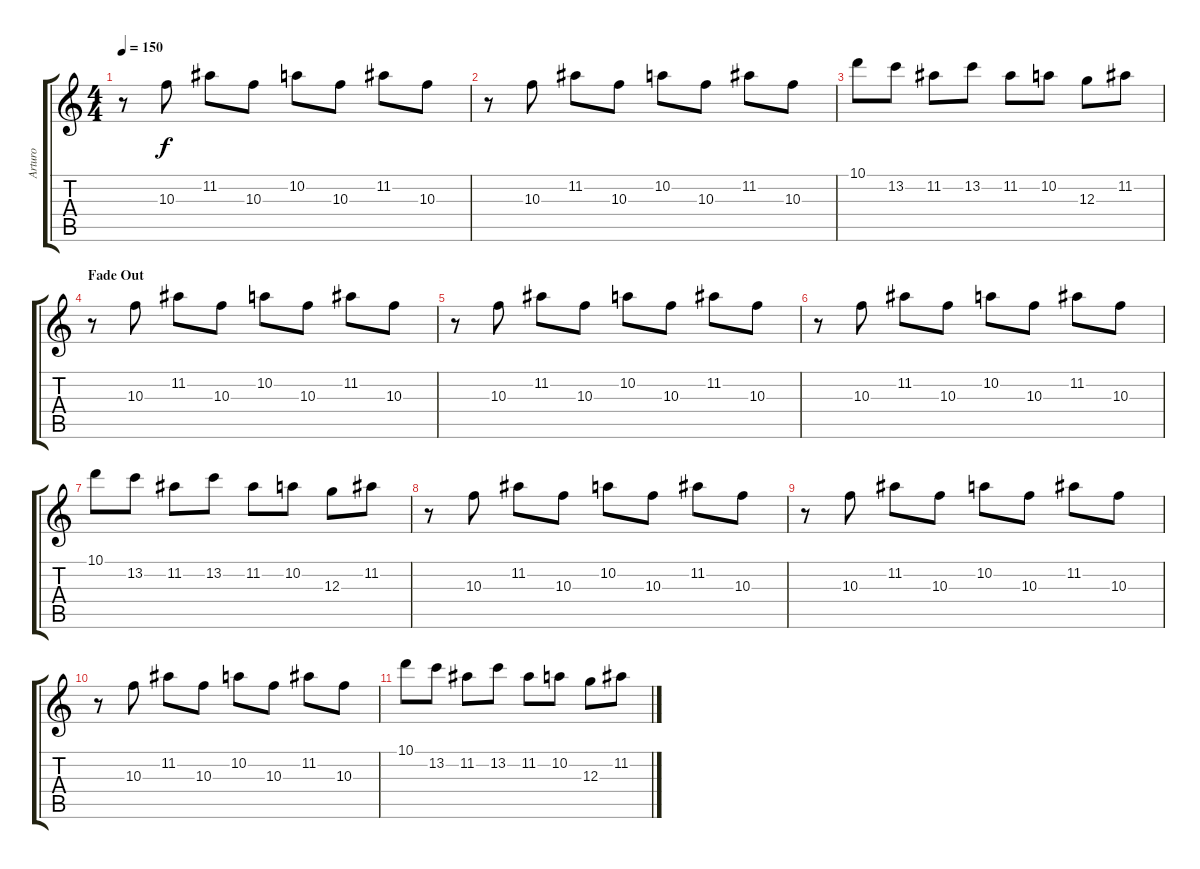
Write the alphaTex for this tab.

\track ("Arturo" "Arturo") {instrument distortionguitar}
\staff {score tabs}
\tuning (E4 B3 G3 D3 A2 E2) {hide}
\ts (4 4)
\tempo 150
\clef g2
\ks c
r.8{dy f} 10.3.8 11.2.8 10.3.8 10.2.8 10.3.8 11.2.8 10.3.8 |
r.8 10.3.8 11.2.8 10.3.8 10.2.8 10.3.8 11.2.8 10.3.8 |
10.1.8 13.2.8 11.2.8 13.2.8 11.2.8 10.2.8 12.3.8 11.2.8 |
\section ("" "Fade Out")
r.8 10.3.8 11.2.8 10.3.8 10.2.8 10.3.8 11.2.8 10.3.8 |
r.8 10.3.8 11.2.8 10.3.8 10.2.8 10.3.8 11.2.8 10.3.8 |
r.8 10.3.8 11.2.8 10.3.8 10.2.8 10.3.8 11.2.8 10.3.8 |
10.1.8 13.2.8 11.2.8 13.2.8 11.2.8 10.2.8 12.3.8 11.2.8 |
r.8 10.3.8 11.2.8 10.3.8 10.2.8 10.3.8 11.2.8 10.3.8 |
r.8 10.3.8 11.2.8 10.3.8 10.2.8 10.3.8 11.2.8 10.3.8 |
r.8 10.3.8 11.2.8 10.3.8 10.2.8 10.3.8 11.2.8 10.3.8 |
10.1.8 13.2.8 11.2.8 13.2.8 11.2.8 10.2.8 12.3.8 11.2.8
